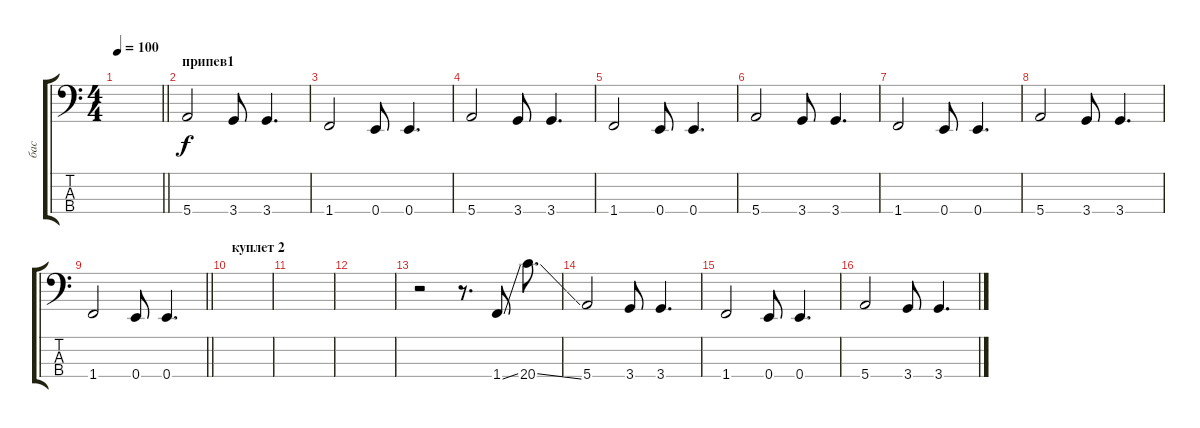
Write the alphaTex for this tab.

\track ("бас" "бас") {instrument acousticbass}
\staff {score tabs}
\tuning (G2 D2 A1 E1) {hide}
\ts (4 4)
\tempo 100
\clef f4
\barLineRight lightlight
\ks c
|
\section ("" "припев1 ")
5.4.2 3.4.8 3.4.4{d} |
1.4.2 0.4.8 0.4.4{d} |
5.4.2 3.4.8 3.4.4{d} |
1.4.2 0.4.8 0.4.4{d} |
5.4.2 3.4.8 3.4.4{d} |
1.4.2 0.4.8 0.4.4{d} |
5.4.2 3.4.8 3.4.4{d} |
\barLineRight lightlight
1.4.2 0.4.8 0.4.4{d} |
\section ("" "куплет 2")
|
|
|
r.2 r.8{d} 1.4{ss}.8 20.4{ss}.8{d} |
5.4.2 3.4.8 3.4.4{d} |
1.4.2 0.4.8 0.4.4{d} |
5.4.2 3.4.8 3.4.4{d}
